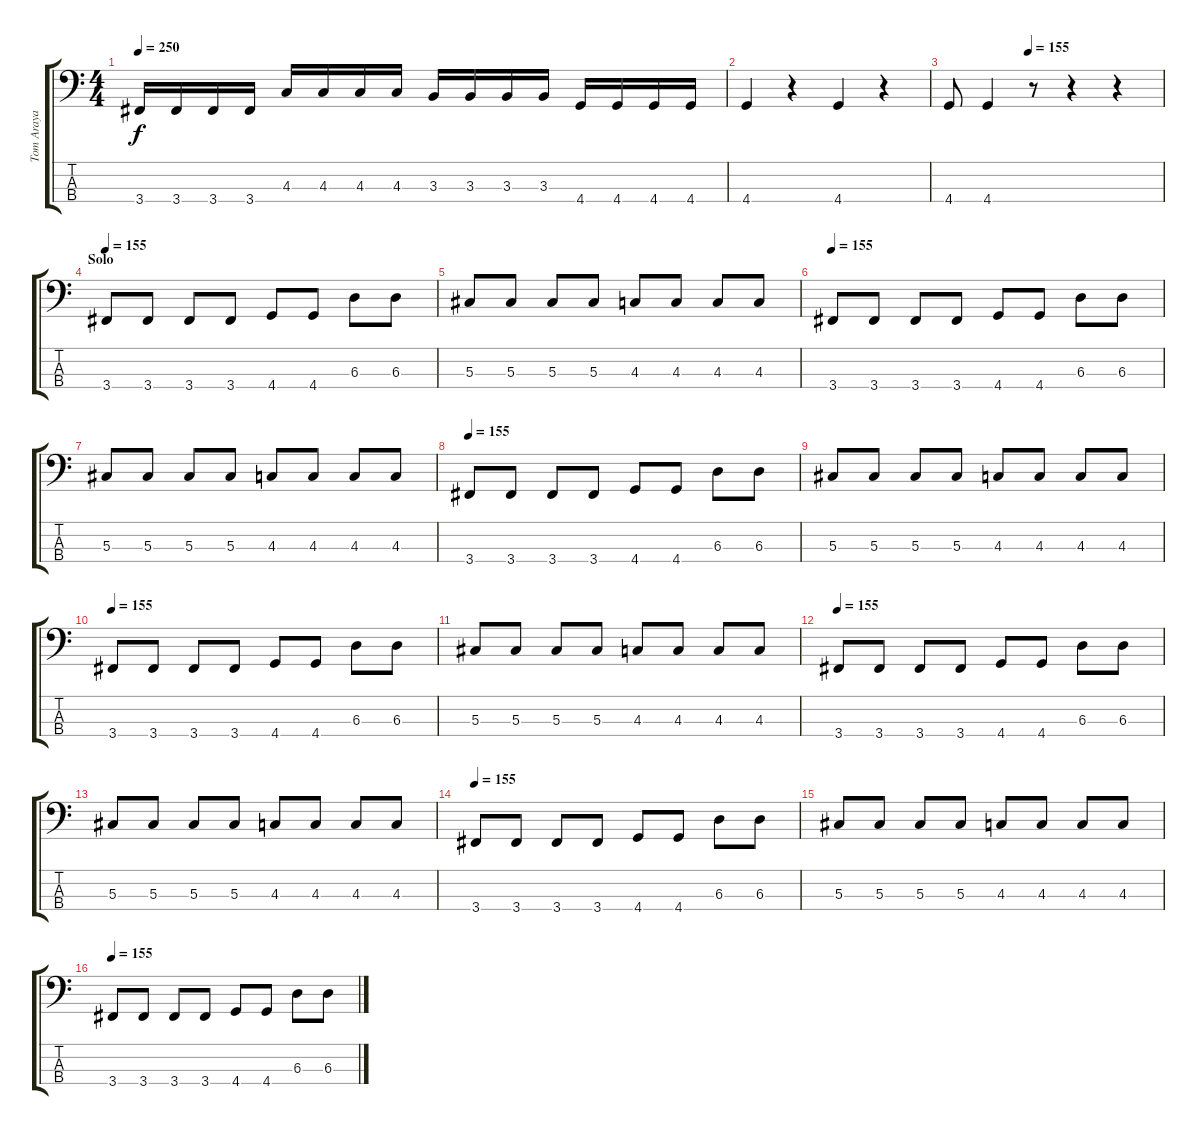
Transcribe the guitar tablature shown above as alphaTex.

\track ("Tom Araya" "Tom Araya") {instrument distortionguitar}
\staff {score tabs}
\tuning (Gb2 Db2 Ab1 Eb1) {hide}
\ts (4 4)
\tempo 250
\clef f4
\ks c
3.4.16{dy f} 3.4.16 3.4.16 3.4.16 4.3.16 4.3.16 4.3.16 4.3.16 3.3.16 3.3.16 3.3.16 3.3.16 4.4.16 4.4.16 4.4.16 4.4.16 |
4.4.4 r.4 4.4.4 r.4 |
\tempo (155 0.375)
4.4.8 4.4.4 r.8 r.4 r.4 |
\section ("" "Solo")
\tempo 155
3.4.8 3.4.8 3.4.8 3.4.8 4.4.8 4.4.8 6.3.8 6.3.8 |
5.3.8 5.3.8 5.3.8 5.3.8 4.3.8 4.3.8 4.3.8 4.3.8 |
\tempo 155
3.4.8 3.4.8 3.4.8 3.4.8 4.4.8 4.4.8 6.3.8 6.3.8 |
5.3.8 5.3.8 5.3.8 5.3.8 4.3.8 4.3.8 4.3.8 4.3.8 |
\tempo 155
3.4.8 3.4.8 3.4.8 3.4.8 4.4.8 4.4.8 6.3.8 6.3.8 |
5.3.8 5.3.8 5.3.8 5.3.8 4.3.8 4.3.8 4.3.8 4.3.8 |
\tempo 155
3.4.8 3.4.8 3.4.8 3.4.8 4.4.8 4.4.8 6.3.8 6.3.8 |
5.3.8 5.3.8 5.3.8 5.3.8 4.3.8 4.3.8 4.3.8 4.3.8 |
\tempo 155
3.4.8 3.4.8 3.4.8 3.4.8 4.4.8 4.4.8 6.3.8 6.3.8 |
5.3.8 5.3.8 5.3.8 5.3.8 4.3.8 4.3.8 4.3.8 4.3.8 |
\tempo 155
3.4.8 3.4.8 3.4.8 3.4.8 4.4.8 4.4.8 6.3.8 6.3.8 |
5.3.8 5.3.8 5.3.8 5.3.8 4.3.8 4.3.8 4.3.8 4.3.8 |
\tempo 155
3.4.8 3.4.8 3.4.8 3.4.8 4.4.8 4.4.8 6.3.8 6.3.8
